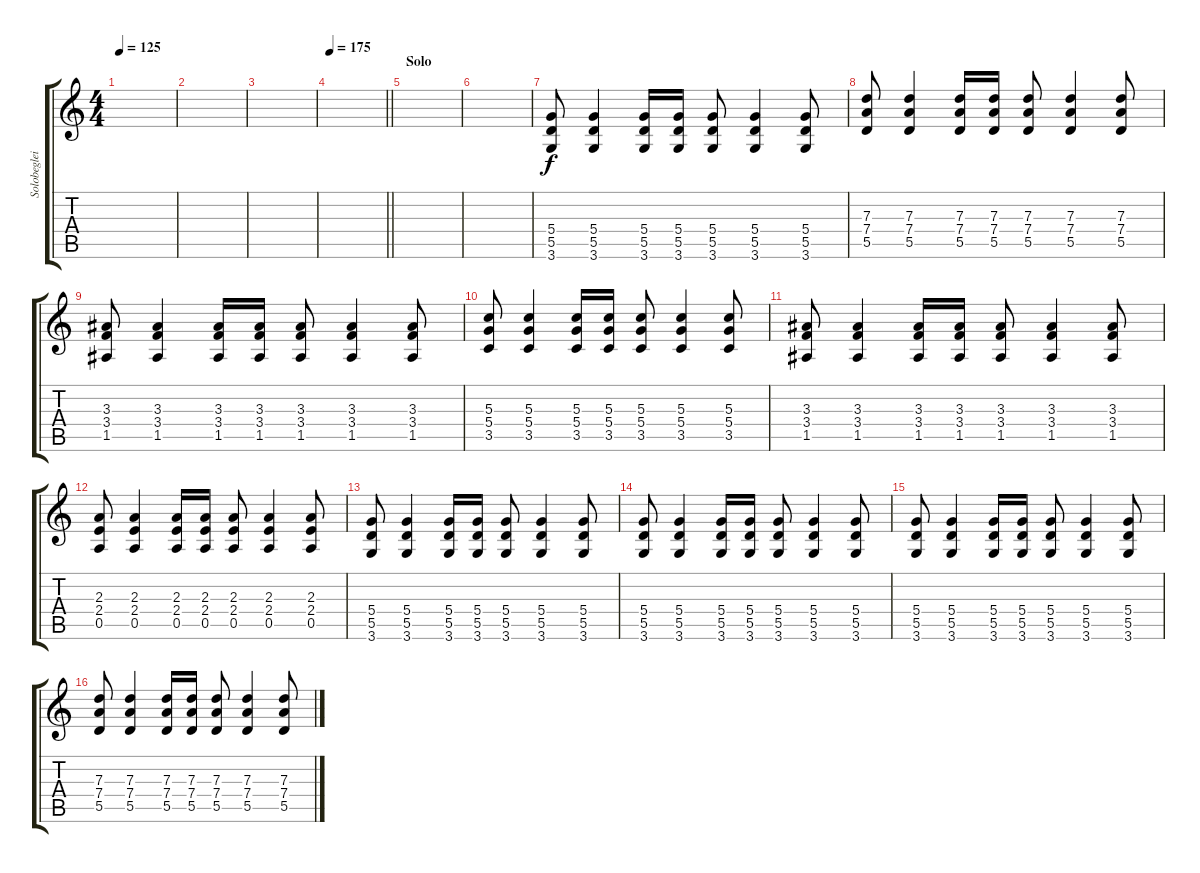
\track ("Solobegleitung" "Solobeglei") {instrument distortionguitar}
\staff {score tabs}
\tuning (E4 B3 G3 D3 A2 E2) {hide}
\ts (4 4)
\tempo 125
\clef g2
\ks c
|
|
|
\tempo 175
\barLineRight lightlight
|
\section ("" "Solo")
|
|
(5.4 5.5 3.6).8 (5.4 5.5 3.6).4 (5.4 5.5 3.6).16 (5.4 5.5 3.6).16 (5.4 5.5 3.6).8 (5.4 5.5 3.6).4 (5.4 5.5 3.6).8 |
(7.3 7.4 5.5).8 (7.3 7.4 5.5).4 (7.3 7.4 5.5).16 (7.3 7.4 5.5).16 (7.3 7.4 5.5).8 (7.3 7.4 5.5).4 (7.3 7.4 5.5).8 |
(3.3 3.4 1.5).8 (3.3 3.4 1.5).4 (3.3 3.4 1.5).16 (3.3 3.4 1.5).16 (3.3 3.4 1.5).8 (3.3 3.4 1.5).4 (3.3 3.4 1.5).8 |
(5.3 5.4 3.5).8 (5.3 5.4 3.5).4 (5.3 5.4 3.5).16 (5.3 5.4 3.5).16 (5.3 5.4 3.5).8 (5.3 5.4 3.5).4 (5.3 5.4 3.5).8 |
(3.3 3.4 1.5).8 (3.3 3.4 1.5).4 (3.3 3.4 1.5).16 (3.3 3.4 1.5).16 (3.3 3.4 1.5).8 (3.3 3.4 1.5).4 (3.3 3.4 1.5).8 |
(2.3 2.4 0.5).8 (2.3 2.4 0.5).4 (2.3 2.4 0.5).16 (2.3 2.4 0.5).16 (2.3 2.4 0.5).8 (2.3 2.4 0.5).4 (2.3 2.4 0.5).8 |
(5.4 5.5 3.6).8 (5.4 5.5 3.6).4 (5.4 5.5 3.6).16 (5.4 5.5 3.6).16 (5.4 5.5 3.6).8 (5.4 5.5 3.6).4 (5.4 5.5 3.6).8 |
(5.4 5.5 3.6).8 (5.4 5.5 3.6).4 (5.4 5.5 3.6).16 (5.4 5.5 3.6).16 (5.4 5.5 3.6).8 (5.4 5.5 3.6).4 (5.4 5.5 3.6).8 |
(5.4 5.5 3.6).8 (5.4 5.5 3.6).4 (5.4 5.5 3.6).16 (5.4 5.5 3.6).16 (5.4 5.5 3.6).8 (5.4 5.5 3.6).4 (5.4 5.5 3.6).8 |
(7.3 7.4 5.5).8 (7.3 7.4 5.5).4 (7.3 7.4 5.5).16 (7.3 7.4 5.5).16 (7.3 7.4 5.5).8 (7.3 7.4 5.5).4 (7.3 7.4 5.5).8
